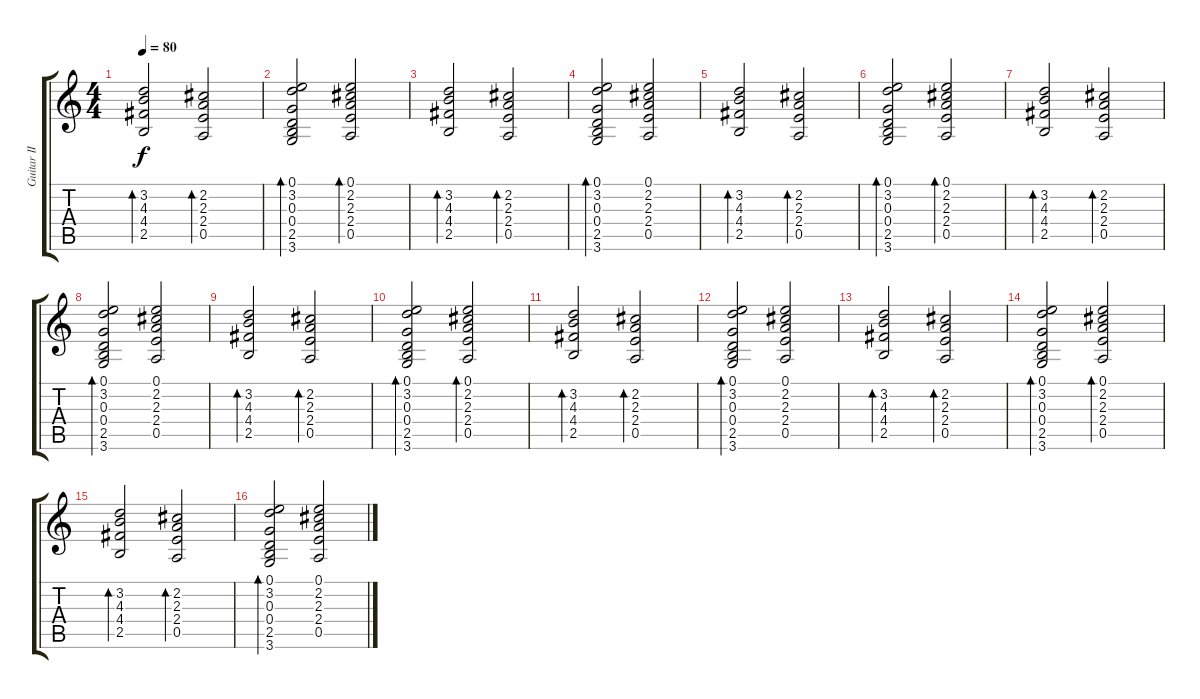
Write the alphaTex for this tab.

\track ("Guitar II" "Guitar II") {instrument overdrivenguitar}
\staff {score tabs}
\tuning (E4 B3 G3 D3 A2 E2) {hide}
\ts (4 4)
\tempo 80
\clef g2
\ks c
(3.2 4.3 4.4 2.5).2{bd 120 dy f balance 8 instrument overdrivenguitar} (2.2 2.3 2.4 0.5).2{bd 120} |
(0.1 3.2 0.3 0.4 2.5 3.6).2{bd 120} (0.1 2.2 2.3 2.4 0.5).2{bd 120} |
(3.2 4.3 4.4 2.5).2{bd 120 balance 8 instrument overdrivenguitar} (2.2 2.3 2.4 0.5).2{bd 120} |
(0.1 3.2 0.3 0.4 2.5 3.6).2{bd 120} (0.1 2.2 2.3 2.4 0.5).2 |
(3.2 4.3 4.4 2.5).2{bd 120 balance 8 instrument overdrivenguitar} (2.2 2.3 2.4 0.5).2{bd 120} |
(0.1 3.2 0.3 0.4 2.5 3.6).2{bd 120} (0.1 2.2 2.3 2.4 0.5).2{bd 120} |
(3.2 4.3 4.4 2.5).2{bd 120 balance 8 instrument overdrivenguitar} (2.2 2.3 2.4 0.5).2{bd 120} |
(0.1 3.2 0.3 0.4 2.5 3.6).2{bd 120} (0.1 2.2 2.3 2.4 0.5).2 |
(3.2 4.3 4.4 2.5).2{bd 120 balance 8 instrument overdrivenguitar} (2.2 2.3 2.4 0.5).2{bd 120} |
(0.1 3.2 0.3 0.4 2.5 3.6).2{bd 120} (0.1 2.2 2.3 2.4 0.5).2{bd 120} |
(3.2 4.3 4.4 2.5).2{bd 120 balance 8 instrument overdrivenguitar} (2.2 2.3 2.4 0.5).2{bd 120} |
(0.1 3.2 0.3 0.4 2.5 3.6).2{bd 120} (0.1 2.2 2.3 2.4 0.5).2 |
(3.2 4.3 4.4 2.5).2{bd 120 balance 8 instrument overdrivenguitar} (2.2 2.3 2.4 0.5).2{bd 120} |
(0.1 3.2 0.3 0.4 2.5 3.6).2{bd 120} (0.1 2.2 2.3 2.4 0.5).2{bd 120} |
(3.2 4.3 4.4 2.5).2{bd 120 balance 8 instrument overdrivenguitar} (2.2 2.3 2.4 0.5).2{bd 120} |
(0.1 3.2 0.3 0.4 2.5 3.6).2{bd 120} (0.1 2.2 2.3 2.4 0.5).2
